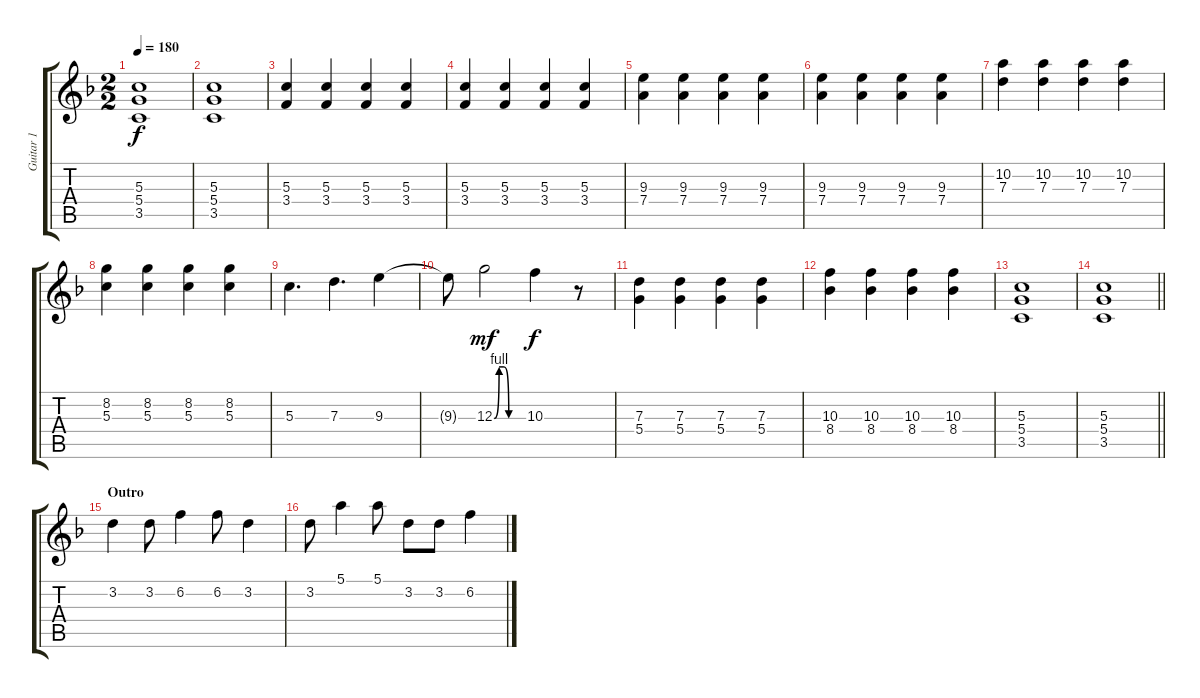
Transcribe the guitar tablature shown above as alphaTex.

\track ("Guitar 1" "Guitar 1") {instrument overdrivenguitar}
\staff {score tabs}
\tuning (E4 B3 G3 D3 A2 E2) {hide}
\ts (2 2)
\tempo 180
\clef g2
\ks dminor
(5.3 5.4 3.5).1{dy f} |
(5.3 5.4 3.5).1 |
(5.3 3.4).4 (5.3 3.4).4 (5.3 3.4).4 (5.3 3.4).4 |
(5.3 3.4).4 (5.3 3.4).4 (5.3 3.4).4 (5.3 3.4).4 |
(9.3 7.4).4 (9.3 7.4).4 (9.3 7.4).4 (9.3 7.4).4 |
(9.3 7.4).4 (9.3 7.4).4 (9.3 7.4).4 (9.3 7.4).4 |
(10.2 7.3).4 (10.2 7.3).4 (10.2 7.3).4 (10.2 7.3).4 |
(8.2 5.3).4 (8.2 5.3).4 (8.2 5.3).4 (8.2 5.3).4 |
5.3.4{d} 7.3.4{d} 9.3.4 |
9.3{t}.8 12.3{be (custom 0 0 10 4 20 4 30 0 60 0)}.2{dy mf} 10.3.4{dy f} r.8 |
(7.3 5.4).4 (7.3 5.4).4 (7.3 5.4).4 (7.3 5.4).4 |
(10.3 8.4).4 (10.3 8.4).4 (10.3 8.4).4 (10.3 8.4).4 |
(5.3 5.4 3.5).1 |
\barLineRight lightlight
(5.3 5.4 3.5).1 |
\section ("" "Outro")
3.2.4 3.2.8 6.2.4 6.2.8 3.2.4 |
3.2.8 5.1.4 5.1.8 3.2.8 3.2.8 6.2.4
